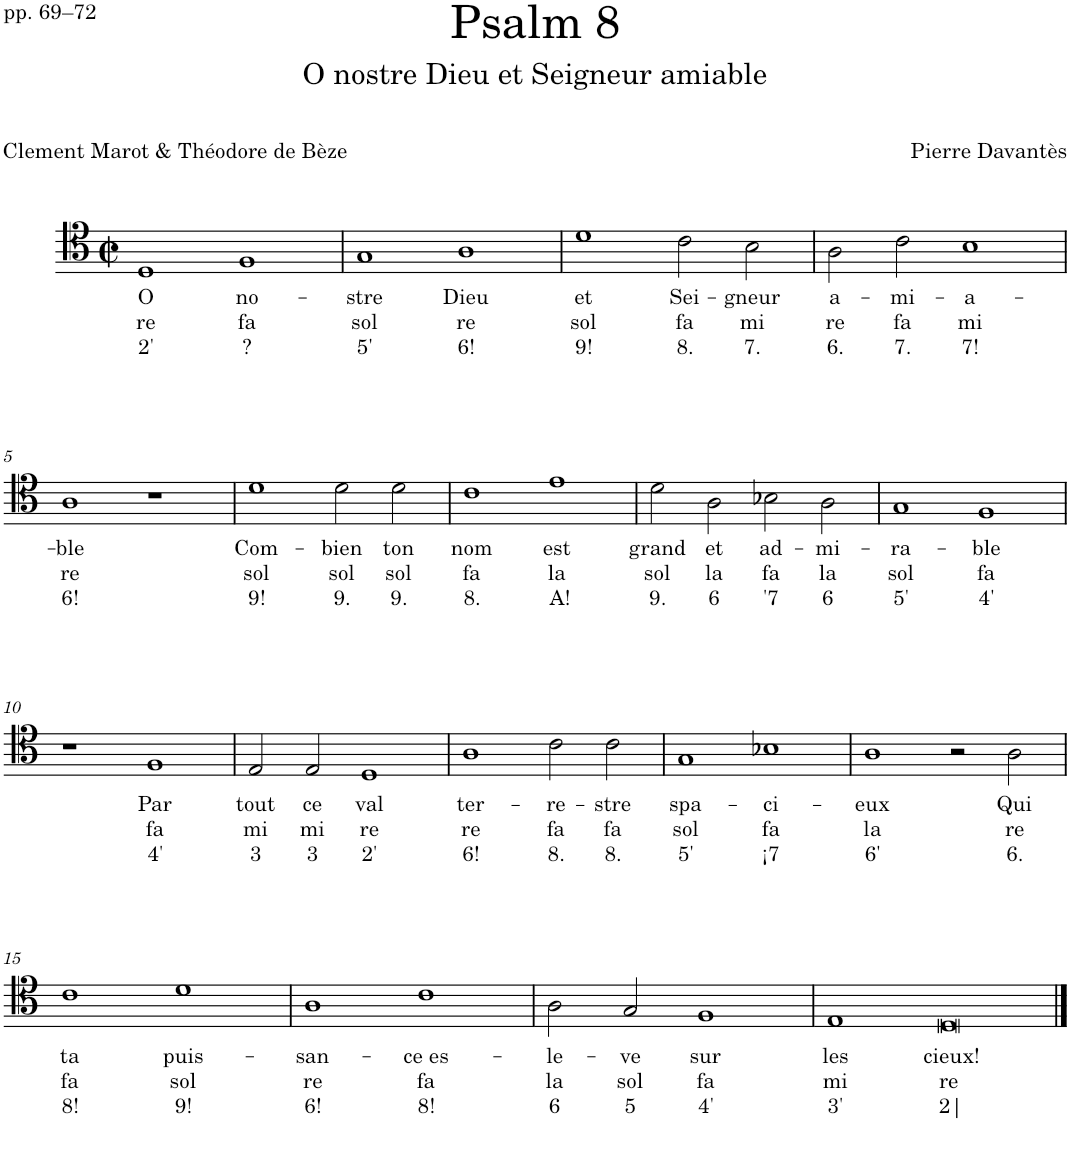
**kern	**text	**text	**text
*part1	*part1	*part1	*part1
*staff1	*staff1	*staff1	*staff1
*I"Voice	*	*	*
*I'Vo.	*	*	*
*clefC4	*	*	*
*k[]	*	*	*
*M4/2	*	*	*
*met(c|)	*	*	*
=1	=1	=1	=1
!	!LO:LY:b	!LO:LY:b	!LO:LY:b
1D	O	re	2'
!	!LO:LY:b	!LO:LY:b	!LO:LY:b
1F	no-	fa	?
=2	=2	=2	=2
!	!LO:LY:b	!LO:LY:b	!LO:LY:b
1G	-stre	sol	5'
!	!LO:LY:b	!LO:LY:b	!LO:LY:b
1A	Dieu	re	6!
=3	=3	=3	=3
!	!LO:LY:b	!LO:LY:b	!LO:LY:b
1d	et	sol	9!
!	!LO:LY:b	!LO:LY:b	!LO:LY:b
2c\	Sei-	fa	8.
!	!LO:LY:b	!LO:LY:b	!LO:LY:b
2B\	-gneur	mi	7.
=4	=4	=4	=4
!	!LO:LY:b	!LO:LY:b	!LO:LY:b
2A\	a-	re	6.
!	!LO:LY:b	!LO:LY:b	!LO:LY:b
2c\	-mi-	fa	7.
!	!LO:LY:b	!LO:LY:b	!LO:LY:b
1B	-a-	mi	7!
!!LO:LB:g=z
=5	=5	=5	=5
!	!LO:LY:b	!LO:LY:b	!LO:LY:b
1A	-ble	re	6!
1r	.	.	.
=6	=6	=6	=6
!	!LO:LY:b	!LO:LY:b	!LO:LY:b
1d	Com-	sol	9!
!	!LO:LY:b	!LO:LY:b	!LO:LY:b
2d\	-bien	sol	9.
!	!LO:LY:b	!LO:LY:b	!LO:LY:b
2d\	ton	sol	9.
=7	=7	=7	=7
!	!LO:LY:b	!LO:LY:b	!LO:LY:b
1c	nom	fa	8.
!	!LO:LY:b	!LO:LY:b	!LO:LY:b
1e	est	la	A!
=8	=8	=8	=8
!	!LO:LY:b	!LO:LY:b	!LO:LY:b
2d\	grand	sol	9.
!	!LO:LY:b	!LO:LY:b	!LO:LY:b
2A\	et	la	6
!	!LO:LY:b	!LO:LY:b	!LO:LY:b
2B-X\	ad-	fa	'7
!	!LO:LY:b	!LO:LY:b	!LO:LY:b
2A\	-mi-	la	6
=9	=9	=9	=9
!	!LO:LY:b	!LO:LY:b	!LO:LY:b
1G	-ra-	sol	5'
!	!LO:LY:b	!LO:LY:b	!LO:LY:b
1F	-ble	fa	4'
!!LO:LB:g=z
=10	=10	=10	=10
1r	.	.	.
!	!LO:LY:b	!LO:LY:b	!LO:LY:b
1F	Par	fa	4'
=11	=11	=11	=11
!	!LO:LY:b	!LO:LY:b	!LO:LY:b
2E/	tout	mi	3
!	!LO:LY:b	!LO:LY:b	!LO:LY:b
2E/	ce	mi	3
!	!LO:LY:b	!LO:LY:b	!LO:LY:b
1D	val	re	2'
=12	=12	=12	=12
!	!LO:LY:b	!LO:LY:b	!LO:LY:b
1A	ter-	re	6!
!	!LO:LY:b	!LO:LY:b	!LO:LY:b
2c\	-re-	fa	8.
!	!LO:LY:b	!LO:LY:b	!LO:LY:b
2c\	-stre	fa	8.
=13	=13	=13	=13
!	!LO:LY:b	!LO:LY:b	!LO:LY:b
1G	spa-	sol	5'
!	!LO:LY:b	!LO:LY:b	!LO:LY:b
1B-X	-ci-	fa	¡7
=14	=14	=14	=14
!	!LO:LY:b	!LO:LY:b	!LO:LY:b
1A	-eux	la	6'
2r	.	.	.
!	!LO:LY:b	!LO:LY:b	!LO:LY:b
2A\	Qui	re	6.
!!LO:LB:g=z
=15	=15	=15	=15
!	!LO:LY:b	!LO:LY:b	!LO:LY:b
1c	ta	fa	8!
!	!LO:LY:b	!LO:LY:b	!LO:LY:b
1d	puis-	sol	9!
=16	=16	=16	=16
!	!LO:LY:b	!LO:LY:b	!LO:LY:b
1A	-san-	re	6!
!	!LO:LY:b	!LO:LY:b	!LO:LY:b
1c	-ce es-	fa	8!
=17	=17	=17	=17
!	!LO:LY:b	!LO:LY:b	!LO:LY:b
2A\	-le-	la	6
!	!LO:LY:b	!LO:LY:b	!LO:LY:b
2G/	-ve	sol	5
!	!LO:LY:b	!LO:LY:b	!LO:LY:b
1F	sur	fa	4'
=18	=18	=18	=18
!	!LO:LY:b	!LO:LY:b	!LO:LY:b
1E	les	mi	3'
!	!LO:LY:b	!LO:LY:b	!LO:LY:b
1D	cieux!	re	2|
==	==	==	==
*-	*-	*-	*-
